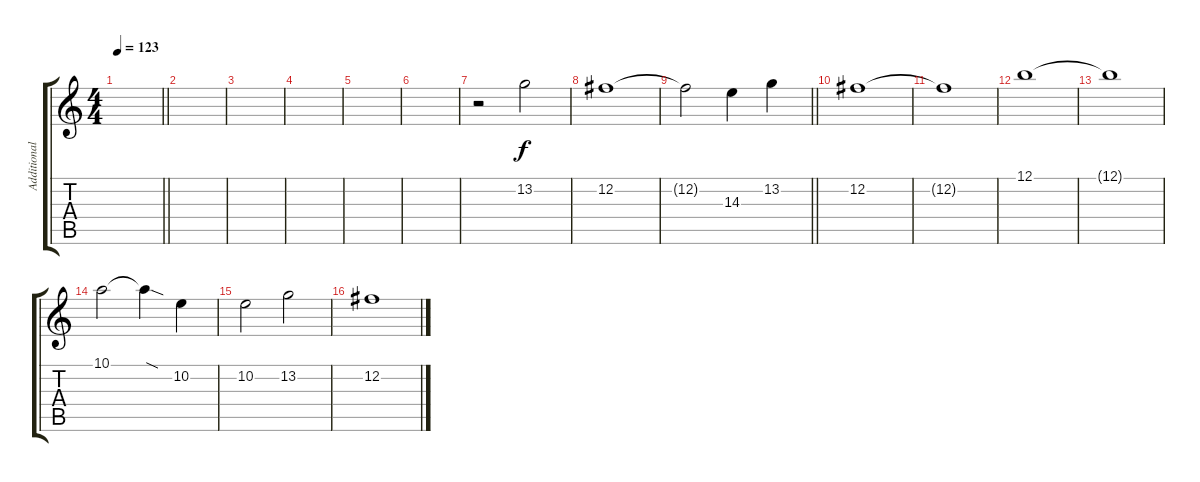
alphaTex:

\track ("Additional Electric Guitar" "Additional") {instrument distortionguitar}
\staff {score tabs}
\tuning (B3 Gb3 D3 A2 E2 B1) {hide}
\ts (4 4)
\tempo 123
\clef g2
\barLineRight lightlight
\ks c
|
\section ("" "")
|
|
|
|
|
r.2 13.2.2 |
12.2.1 |
\barLineRight lightlight
12.2{t}.2 14.3.4 13.2.4 |
\section ("" "")
12.2.1 |
12.2{t}.1 |
12.1.1 |
12.1{t}.1 |
10.1.2 10.1{sod t}.4 10.2.4 |
10.2.2 13.2.2 |
12.2.1
